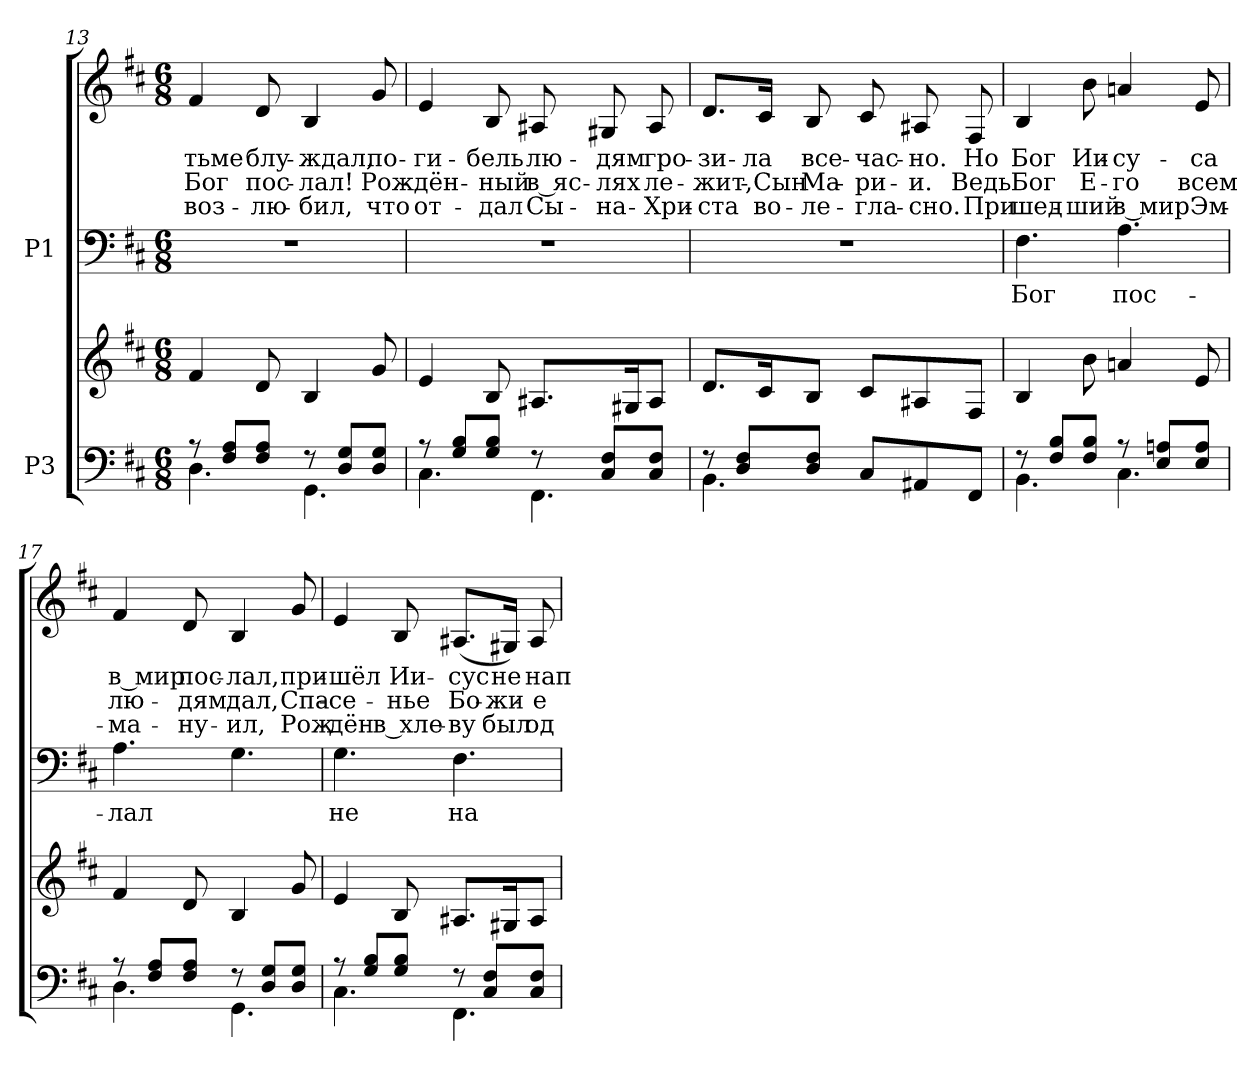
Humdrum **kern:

**kern	**kern	**kern	**text	**kern	**text	**text	**text
*part2	*part2	*part1	*part1	*part1	*part1	*part1	*part1
*staff4	*staff3	*staff2	*staff2	*staff1	*staff1	*staff1	*staff1
*I"P3	*	*I"P1	*	*	*	*	*
*clefF4	*clefG2	*clefF4	*	*clefG2	*	*	*
*k[f#c#]	*k[f#c#]	*k[f#c#]	*	*k[f#c#]	*	*	*
*b:	*b:	*b:	*	*b:	*	*	*
*M6/8	*M6/8	*M6/8	*	*M6/8	*	*	*
=13	=13	=13	=13	=13	=13	=13	=13
*^	*	*	*	*	*	*	*
!	!	!	!LO:N:vis=1	!	!	!	!	!
!	!	!	!	!	!	!LO:LY:b:color=#000000	!LO:LY:b:color=#000000	!LO:LY:b:color=#000000
8r	4.Di\	4f#i/	2.r	.	4f#i/	тьме	Бог	воз-
8F#i/ 8AiL	.	.	.	.	.	.	.	.
!	!	!	!	!	!	!LO:LY:b:color=#000000	!LO:LY:b:color=#000000	!LO:LY:b:color=#000000
8F#i/ 8AiJ	.	8di/	.	.	8di/	блу-	пос-	-лю-
!	!	!	!	!	!	!LO:LY:b:color=#000000	!LO:LY:b:color=#000000	!LO:LY:b:color=#000000
8r	4.GGi\	4Bi/	.	.	4Bi/	-ждал,	-лал!	-бил,
8Di/ 8GiL	.	.	.	.	.	.	.	.
!	!	!	!	!	!	!LO:LY:b:color=#000000	!LO:LY:b:color=#000000	!LO:LY:b:color=#000000
8Di/ 8GiJ	.	8gi/	.	.	8gi/	по-	Рож-	что
=14	=14	=14	=14	=14	=14	=14	=14	=14
!	!	!	!LO:N:vis=1	!	!	!	!	!
!	!	!	!	!	!	!LO:LY:b:color=#000000	!LO:LY:b:color=#000000	!LO:LY:b:color=#000000
8r	4.C#i\	4ei/	2.r	.	4ei/	-ги-	-дён-	от-
8Gi/ 8BiL	.	.	.	.	.	.	.	.
!	!	!	!	!	!	!LO:LY:b:color=#000000	!LO:LY:b:color=#000000	!LO:LY:b:color=#000000
8Gi/ 8BiJ	.	8Bi/	.	.	8Bi/	-бель	-ный	-дал
!	!	!	!	!	!	!LO:LY:b:color=#000000	!LO:LY:b:color=#000000	!LO:LY:b:color=#000000
8r	4.FF#i\	8.A#Xi/L	.	.	8A#Xi/	лю-	в яс-	Сы-
!	!	!	!	!	!	!LO:LY:b:color=#000000	!LO:LY:b:color=#000000	!LO:LY:b:color=#000000
8C#i/ 8F#iL	.	.	.	.	8G#Xi/	-дям	-лях	-на-
.	.	16G#Xi/k	.	.	.	.	.	.
!	!	!	!	!	!	!LO:LY:b:color=#000000	!LO:LY:b:color=#000000	!LO:LY:b:color=#000000
8C#i/ 8F#iJ	.	8A#i/J	.	.	8A#i/	гро-	ле-	-Хри-
!!LO:LB:g=z
=15	=15	=15	=15	=15	=15	=15	=15	=15
!	!	!	!LO:N:vis=1	!	!	!	!	!
!	!	!	!	!	!	!LO:LY:b:color=#000000	!LO:LY:b:color=#000000	!LO:LY:b:color=#000000
8r	4.BBi\	8.di/L	2.r	.	8.di/L	-зи-	-жит,-	-ста
8Di/ 8F#iL	.	.	.	.	.	.	.	.
!	!	!	!	!	!	!LO:LY:b:color=#000000	!LO:LY:b:color=#000000	!LO:LY:b:color=#000000
.	.	16c#i/k	.	.	16c#i/Jk	-ла	-Сын	во-
!	!	!	!	!	!	!LO:LY:b:color=#000000	!LO:LY:b:color=#000000	!LO:LY:b:color=#000000
8Di/ 8F#iJ	.	8Bi/J	.	.	8Bi/	все-	Ма-	-ле-
!	!	!	!	!	!	!LO:LY:b:color=#000000	!LO:LY:b:color=#000000	!LO:LY:b:color=#000000
8C#i/L	4.ryy	8c#i/L	.	.	8c#i/	-час-	-ри-	-гла-
!	!	!	!	!	!	!LO:LY:b:color=#000000	!LO:LY:b:color=#000000	!LO:LY:b:color=#000000
8AA#Xi/	.	8A#Xi/	.	.	8A#Xi/	-но.	-и.	-сно.
!	!	!	!	!	!	!LO:LY:b:color=#000000	!LO:LY:b:color=#000000	!LO:LY:b:color=#000000
8FF#i/J	.	8F#i/J	.	.	8F#i/	Но	Ведь	При
=16	=16	=16	=16	=16	=16	=16	=16	=16
!	!	!	!	!LO:LY:a:color=#000000	!	!	!	!
!	!	!	!	!	!	!LO:LY:b:color=#000000	!LO:LY:b:color=#000000	!LO:LY:b:color=#000000
8r	4.BBi\	4Bi/	4.F#i\	Бог	4Bi/	Бог	Бог	шед-
8F#i/ 8BiL	.	.	.	.	.	.	.	.
!	!	!	!	!	!	!LO:LY:b:color=#000000	!LO:LY:b:color=#000000	!LO:LY:b:color=#000000
8F#i/ 8BiJ	.	8bi\	.	.	8bi\	Ии-	Е-	-ший
!	!	!	!	!LO:LY:a:color=#000000	!	!	!	!
!	!	!	!	!	!	!LO:LY:b:color=#000000	!LO:LY:b:color=#000000	!LO:LY:b:color=#000000
8r	4.C#i\	4ani/	4.Ai\	пос-	4ani/	-су-	-го	в мир
8Ei/ 8AniL	.	.	.	.	.	.	.	.
!	!	!	!	!	!	!LO:LY:b:color=#000000	!LO:LY:b:color=#000000	!LO:LY:b:color=#000000
8Ei/ 8AiJ	.	8ei/	.	.	8ei/	-са	всем	Эм-
=17	=17	=17	=17	=17	=17	=17	=17	=17
!	!	!	!	!LO:LY:a:color=#000000	!	!	!	!
!	!	!	!	!	!	!LO:LY:b:color=#000000	!LO:LY:b:color=#000000	!LO:LY:b:color=#000000
8r	4.Di\	4f#i/	4.Ai\	-лал	4f#i/	в мир	лю-	-ма-
8F#i/ 8AiL	.	.	.	.	.	.	.	.
!	!	!	!	!	!	!LO:LY:b:color=#000000	!LO:LY:b:color=#000000	!LO:LY:b:color=#000000
8F#i/ 8AiJ	.	8di/	.	.	8di/	пос-	-дям	-ну-
!	!	!	!	!	!	!LO:LY:b:color=#000000	!LO:LY:b:color=#000000	!LO:LY:b:color=#000000
8r	4.GGi\	4Bi/	4.Gi\	.	4Bi/	-лал,	дал,	-ил,
8Di/ 8GiL	.	.	.	.	.	.	.	.
!	!	!	!	!	!	!LO:LY:b:color=#000000	!LO:LY:b:color=#000000	!LO:LY:b:color=#000000
8Di/ 8GiJ	.	8gi/	.	.	8gi/	при-	Спа-	Рож-
=18	=18	=18	=18	=18	=18	=18	=18	=18
!	!	!	!	!LO:LY:a:color=#000000	!	!	!	!
!	!	!	!	!	!	!LO:LY:b:color=#000000	!LO:LY:b:color=#000000	!LO:LY:b:color=#000000
8r	4.C#i\	4ei/	4.Gi\	не	4ei/	-шёл	-се-	-дён
8Gi/ 8BiL	.	.	.	.	.	.	.	.
!	!	!	!	!	!	!LO:LY:b:color=#000000	!LO:LY:b:color=#000000	!LO:LY:b:color=#000000
8Gi/ 8BiJ	.	8Bi/	.	.	8Bi/	Ии-	-нье	в хле-
!	!	!	!	!LO:LY:a:color=#000000	!	!	!	!
!	!	!	!	!	!	!LO:LY:b:color=#000000	!LO:LY:b:color=#000000	!LO:LY:b:color=#000000
8r	4.FF#i\	8.A#Xi/L	4.F#i\	на-	(8.A#Xi/L	-сус	Бо-	-ву
8C#i/ 8F#iL	.	.	.	.	.	.	.	.
!	!	!	!	!	!	!LO:LY:b:color=#000000	!LO:LY:b:color=#000000	!LO:LY:b:color=#000000
.	.	16G#Xi/k	.	.	16G#Xi/Jk)	не	-жи-	был
!	!	!	!	!	!	!LO:LY:b:color=#000000	!LO:LY:b:color=#000000	!LO:LY:b:color=#000000
8C#i/ 8F#iJ	.	8A#i/J	.	.	8A#i/	нап-	-е	од-
*v	*v	*	*	*	*	*	*	*
=	=	=	=	=	=	=	=
*-	*-	*-	*-	*-	*-	*-	*-
